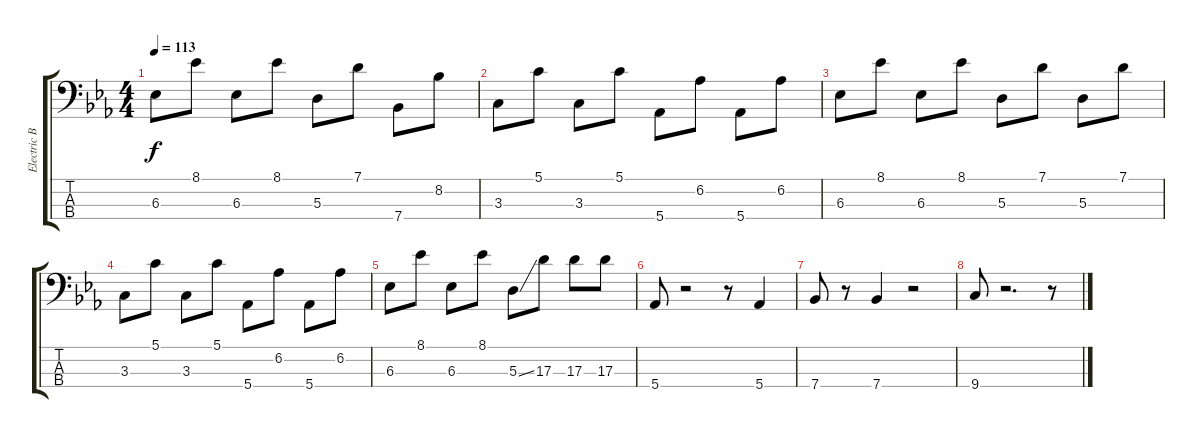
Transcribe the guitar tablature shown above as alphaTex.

\track ("Electric Bass" "Electric B") {instrument electricbassfinger}
\staff {score tabs}
\tuning (G2 D2 A1 Eb1) {hide}
\ts (4 4)
\tempo 113
\clef f4
\ks eb
6.3.8{dy f} 8.1.8 6.3.8 8.1.8 5.3.8 7.1.8 7.4.8 8.2.8 |
3.3.8 5.1.8 3.3.8 5.1.8 5.4.8 6.2.8 5.4.8 6.2.8 |
6.3.8 8.1.8 6.3.8 8.1.8 5.3.8 7.1.8 5.3.8 7.1.8 |
3.3.8 5.1.8 3.3.8 5.1.8 5.4.8 6.2.8 5.4.8 6.2.8 |
6.3.8 8.1.8 6.3.8 8.1.8 5.3{ss}.8 17.3.8 17.3.8 17.3.8 |
5.4.8 r.2 r.8 5.4.4 |
7.4.8 r.8 7.4.4 r.2 |
9.4.8 r.2{d} r.8
